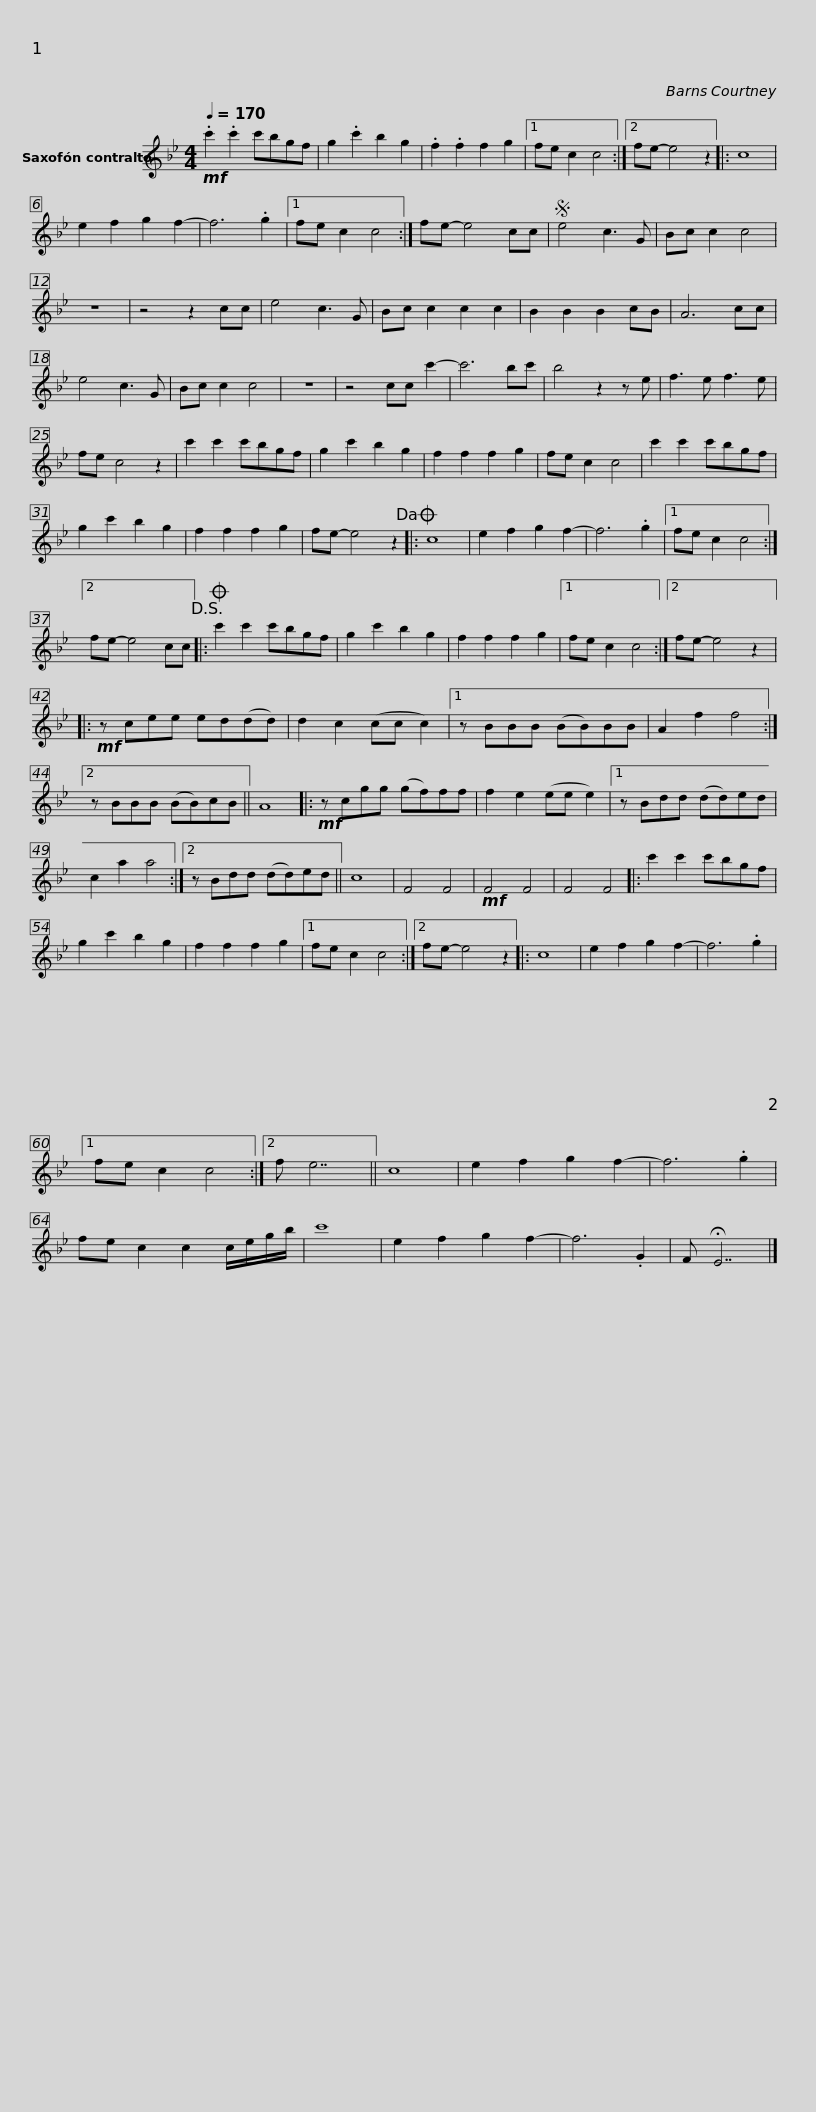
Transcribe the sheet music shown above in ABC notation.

X:1
L:1/8
Q:1/4=170
M:4/4
I:linebreak $
K:none
V:1 treble transpose=-9
V:1
[K:Bb]!mf! .c'2 .c'2 c'bgf | g2 .c'2 b2 g2 | .f2 .f2 f2 g2 |1 fe c2 c4 :|2 fe- e4 z2 |: %5
 c8 | e2 f2 g2 f2- | f6 .g2 |1 fe c2 c4 :|$ fe- e4 cc | %10
S e4 c3 G | Bc c2 c4 | z8 | z4 z2 cc | e4 c3 G | %15
 Bc c2 c2 c2 | B2 B2 B2 cB | A6 cc | e4 c3 G |$ Bc c2 c4 | %20
 z8 | z4 cc c'2- | c'6 bc' | b4 z2 z e | f3 e f3 e | %25
 fe c4 z2 | c'2 c'2 c'bgf | g2 c'2 b2 g2 |$ f2 f2 f2 g2 | fe c2 c4 | %30
 c'2 c'2 c'bgf | g2 c'2 b2 g2 | f2 f2 f2 g2 | fe- e4 z2!dacoda! |: c8 | %35
 e2 f2 g2 f2- | f6 .g2 |1$ fe c2 c4 :|2 fe- e4 cc!D.S.! |:O c'2 c'2 c'bgf | %40
 g2 c'2 b2 g2 | f2 f2 f2 g2 |1 fe c2 c4 :|2 fe- e4 z2 |:$!mf! z cee ed(dd) | %45
 d2 c2 (cc c2) |1 z BBB (BB)BB | A2 f2 f4 :|2 z BBB (BB)cB || A8 |: %50
!mf! z cgg (gf)ff |$ f2 e2 (ee e2) |1 z Bdd (dd)ed | c2 a2 a4 :|2 z Bdd (dd)ed || %55
 c8 | F4 F4 |!mf! F4 F4 | F4 F4 |: c'2 c'2 c'bgf |$ %60
 g2 c'2 b2 g2 | f2 f2 f2 g2 |1 fe c2 c4 :|2 fe- e4 z2 |: c8 | %65
 e2 f2 g2 f2- | f6 .g2 |1 fe c2 c4 :|2 f e7 || c8 | %70
 e2 f2 g2 f2- |$ f6 .g2 | fe c2 c2 c/e/g/b/ | c'8 | e2 f2 g2 f2- | %75
 f6 .G2 | F !fermata!E7 |] %77
